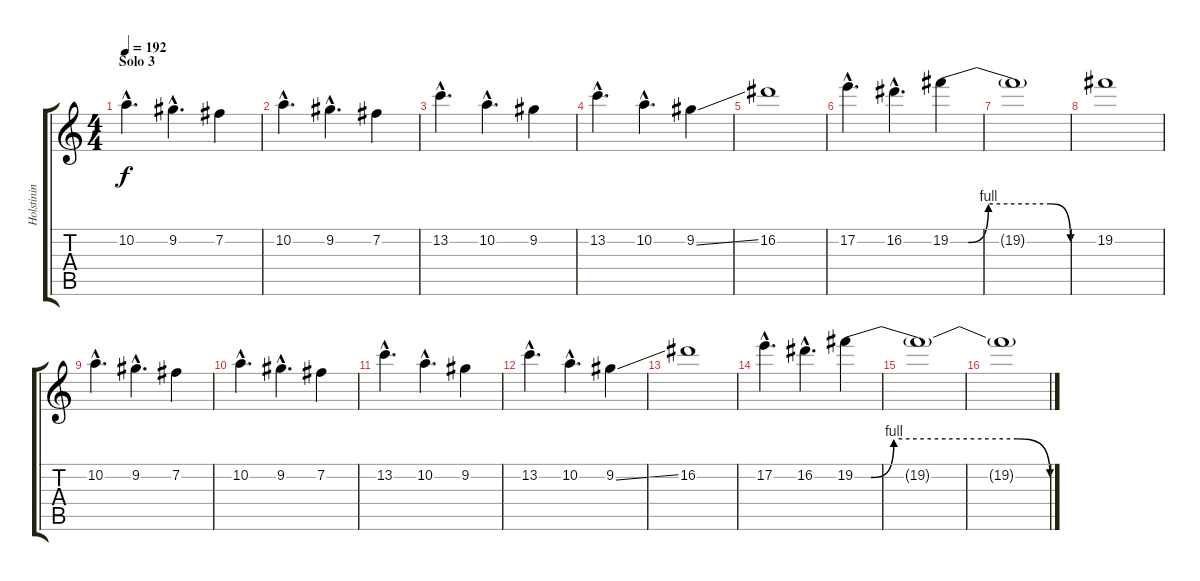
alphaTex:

\track ("Holstinin 1" "Holstinin ") {instrument overdrivenguitar}
\staff {score tabs}
\tuning (E4 B3 G3 D3 A2 E2) {hide}
\ts (4 4)
\section ("" "Solo 3")
\tempo 192
\clef g2
\ks c
10.2{hac}.4{d dy f volume 14 balance 12} 9.2{hac}.4{d} 7.2.4 |
10.2{hac}.4{d} 9.2{hac}.4{d} 7.2.4 |
13.2{hac}.4{d} 10.2{hac}.4{d} 9.2.4 |
13.2{hac}.4{d} 10.2{hac}.4{d} 9.2{ss}.4 |
16.2.1 |
17.2{hac}.4{d} 16.2{hac}.4{d} 19.2{be (custom 0 0 9 0 19 4 50 4 60 0)}.4 |
19.2{t}.1 |
19.2.1 |
10.2{hac}.4{d} 9.2{hac}.4{d} 7.2.4 |
10.2{hac}.4{d} 9.2{hac}.4{d} 7.2.4 |
13.2{hac}.4{d} 10.2{hac}.4{d} 9.2.4 |
13.2{hac}.4{d} 10.2{hac}.4{d} 9.2{ss}.4 |
16.2.1 |
17.2{hac}.4{d} 16.2{hac}.4{d} 19.2{be (custom 0 0 5 0 12 4 50 4 60 0)}.4 |
19.2{t}.1 |
19.2{t}.1
